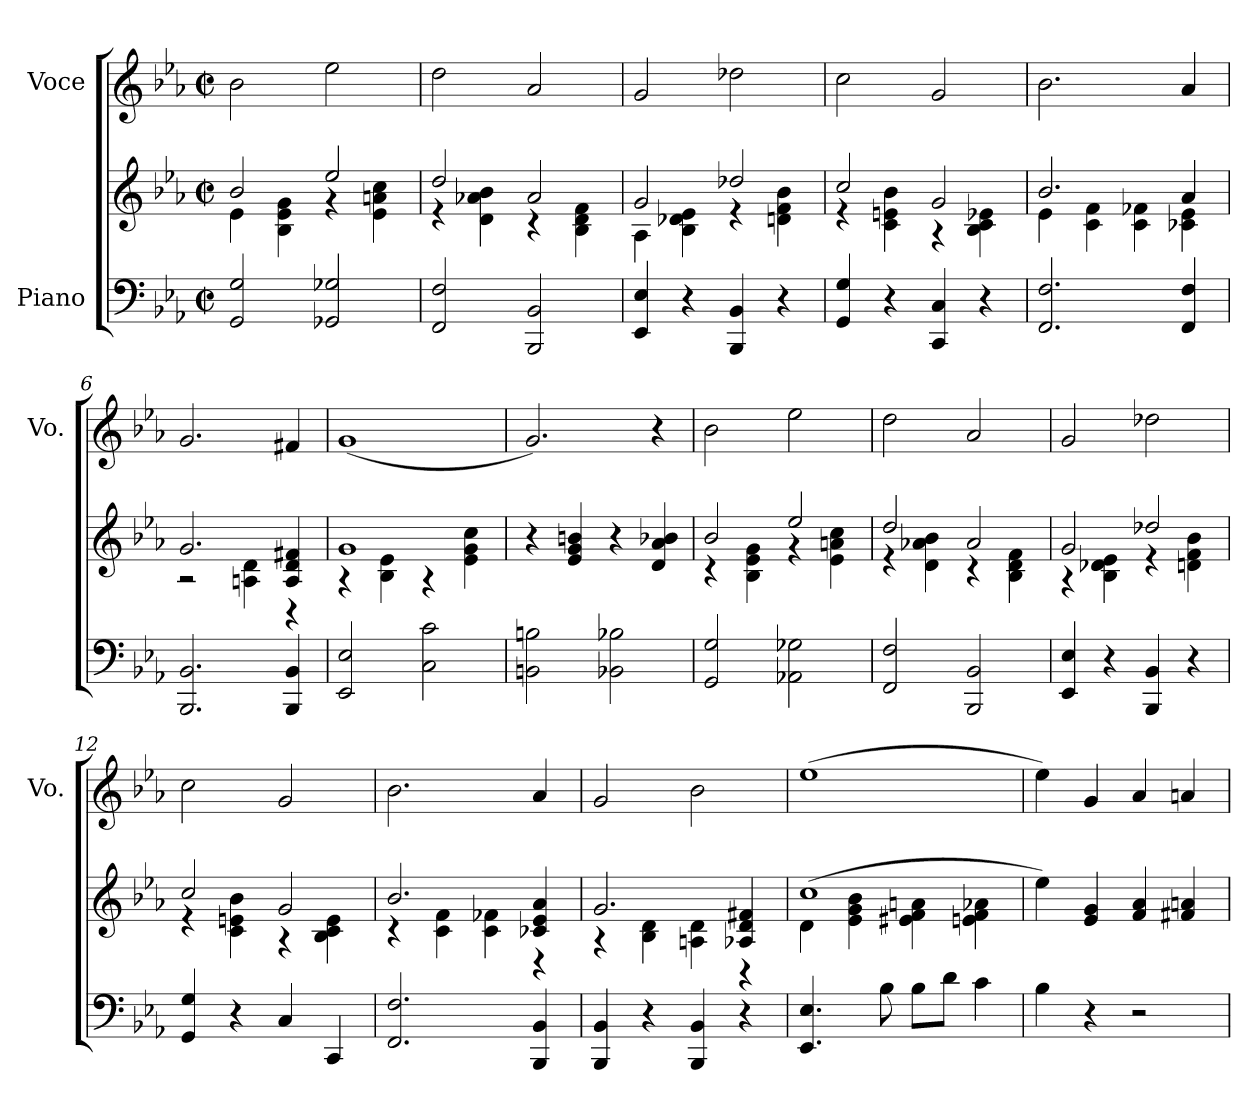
**kern	**kern	**kern
*part2	*part2	*part1
*staff3	*staff2	*staff1
*I"Piano	*	*I"Voce
*	*	*I'Vo.
*clefF4	*clefG2	*clefG2
*k[b-e-a-]	*k[b-e-a-]	*k[b-e-a-]
*M2/2	*M2/2	*M2/2
*met(c|)	*met(c|)	*met(c|)
=1	=1	=1
*	*^	*
2GG/ 2G/	2b-/	4e-\	2b-\
.	.	4B-\ 4e-\ 4g\	.
2GG-X/ 2G-X/	2ee-/	4r	2ee-\
.	.	4e-\ 4an\ 4cc\	.
=2	=2	=2	=2
2FF/ 2F/	2dd/	4r	2dd\
.	.	4d\ 4a-X\ 4b-\	.
2BBB-/ 2BB-/	2a-/	4r	2a-/
.	.	4B-\ 4d\ 4f\	.
=3	=3	=3	=3
4EE-/ 4E-/	2g/	4A-\	2g/
4r	.	4B-\ 4d-X\ 4e-\	.
4BBB-/ 4BB-/	2dd-X/	4r	2dd-X\
4r	.	4dn\ 4f\ 4b-\	.
!!LO:LB:g=z
=4	=4	=4	=4
4GG/ 4G/	2cc/	4r	2cc\
4r	.	4c\ 4en\ 4b-\	.
4CC/ 4C/	2g/	4r	2g/
4r	.	4B-\ 4c\ 4e-X\	.
=5	=5	=5	=5
2.FF/ 2.F/	2.b-/	4e-\	2.b-\
.	.	4c\ 4f\	.
.	.	4c\ 4f-X\	.
4FF/ 4F/	4a-/	4c-X\ 4e-\	4a-/
=6	=6	=6	=6
2.BBB-/ 2.BB-/	2.g/	2r	2.g/
.	.	4An\ 4d\	.
4BBB-/ 4BB-/	4A/ 4d/ 4f#X/	4r	4f#X/
=7	=7	=7	=7
2EE-/ 2E-/	1g	4r	(<1g
.	.	4B-\ 4e-\	.
2C\ 2c\	.	4r	.
.	.	4e-\ 4g\ 4cc\	.
*	*v	*v	*
=8	=8	=8
2BBn\ 2Bn\	4r	2.g/)
.	4e-/ 4g/ 4bn/	.
2BB-X\ 2B-X\	4r	.
.	4d/ 4a-/ 4b-X/	4r
!!LO:LB:g=z
=9	=9	=9
*	*^	*
2GG/ 2G/	2b-/	4r	2b-\
.	.	4B-\ 4e-\ 4g\	.
2AA-X\ 2G-X\	2ee-/	4r	2ee-\
.	.	4e-\ 4an\ 4cc\	.
=10	=10	=10	=10
2FF/ 2F/	2dd/	4r	2dd\
.	.	4d\ 4a-X\ 4b-\	.
2BBB-/ 2BB-/	2a-/	4r	2a-/
.	.	4B-\ 4d\ 4f\	.
=11	=11	=11	=11
4EE-/ 4E-/	2g/	4r	2g/
4r	.	4B-\ 4d-X\ 4e-\	.
4BBB-/ 4BB-/	2dd-X/	4r	2dd-X\
4r	.	4dn\ 4f\ 4b-\	.
=12	=12	=12	=12
4GG/ 4G/	2cc/	4r	2cc\
4r	.	4c\ 4en\ 4b-\	.
4C/	2g/	4r	2g/
4CC/	.	4B-\ 4c\ 4e\	.
!!LO:LB:g=z
=13	=13	=13	=13
2.FF/ 2.F/	2.b-/	4r	2.b-\
.	.	4c\ 4f\	.
.	.	4c\ 4f-X\	.
4BBB-/ 4BB-/	4c-X/ 4e-/ 4a-/	4r	4a-/
=14	=14	=14	=14
4BBB-/ 4BB-/	2.g/	4r	2g/
4r	.	4B-\ 4d\	.
4BBB-/ 4BB-/	.	4An\ 4d\	2b-\
4r	4A-X/ 4d/ 4f#X/	4r	.
=15	=15	=15	=15
4.EE-/ 4.E-/	(>1cc	4d\	(>1ee-
.	.	4e-\ 4g\ 4b-\	.
8B-\	.	.	.
8B-\L	.	4e#X\ 4f\ 4an\	.
8d\J	.	.	.
4c\	.	4en\ 4f\ 4a-X\	.
*	*v	*v	*
=16	=16	=16
4B-\	4ee-\)	4ee-\)
4r	4e-/ 4g/	4g/
2r	4f/ 4a-/	4a-/
.	4f#X/ 4an/	4an/
=	=	=
*-	*-	*-
